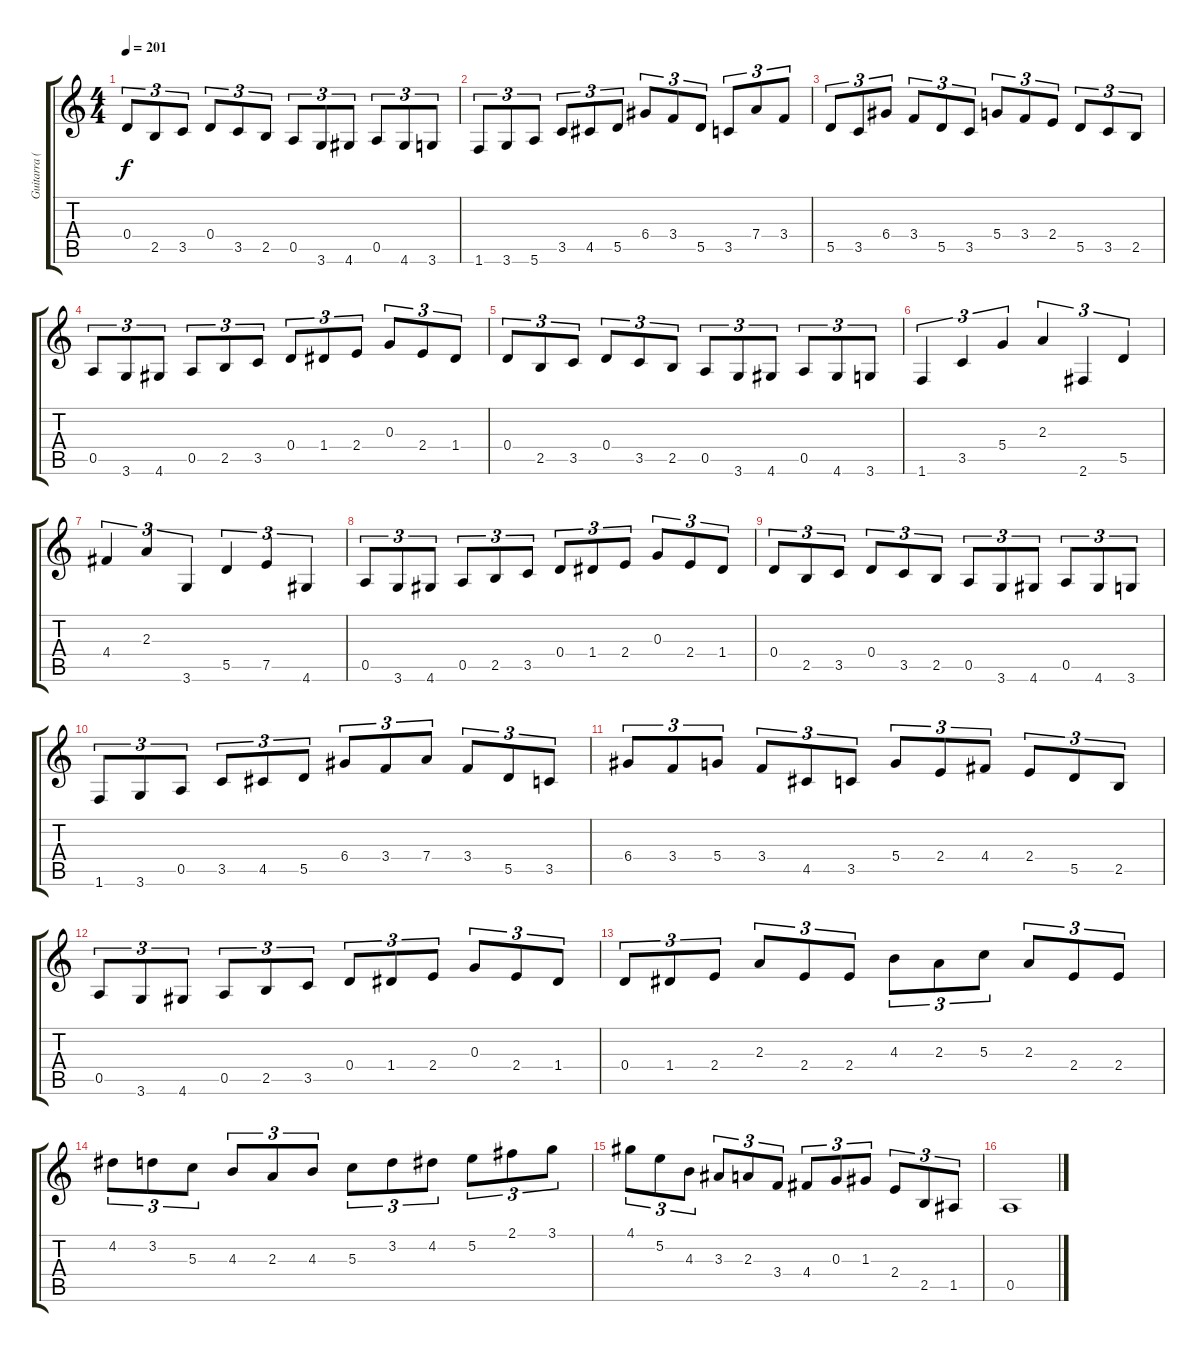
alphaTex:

\track ("Guitarra (Morse)" "Guitarra (") {instrument electricguitarclean}
\staff {score tabs}
\tuning (E4 B3 G3 D3 A2 E2) {hide}
\ts (4 4)
\tempo 201
\clef g2
\ks c
0.4.8{tu (3 2) dy f} 2.5.8{tu (3 2)} 3.5.8{tu (3 2)} 0.4.8{tu (3 2)} 3.5.8{tu (3 2)} 2.5.8{tu (3 2)} 0.5.8{tu (3 2)} 3.6.8{tu (3 2)} 4.6.8{tu (3 2)} 0.5.8{tu (3 2)} 4.6.8{tu (3 2)} 3.6.8{tu (3 2)} |
1.6.8{tu (3 2)} 3.6.8{tu (3 2)} 5.6.8{tu (3 2)} 3.5.8{tu (3 2)} 4.5.8{tu (3 2)} 5.5.8{tu (3 2)} 6.4.8{tu (3 2)} 3.4.8{tu (3 2)} 5.5.8{tu (3 2)} 3.5.8{tu (3 2)} 7.4.8{tu (3 2)} 3.4.8{tu (3 2)} |
5.5.8{tu (3 2)} 3.5.8{tu (3 2)} 6.4.8{tu (3 2)} 3.4.8{tu (3 2)} 5.5.8{tu (3 2)} 3.5.8{tu (3 2)} 5.4.8{tu (3 2)} 3.4.8{tu (3 2)} 2.4.8{tu (3 2)} 5.5.8{tu (3 2)} 3.5.8{tu (3 2)} 2.5.8{tu (3 2)} |
0.5.8{tu (3 2)} 3.6.8{tu (3 2)} 4.6.8{tu (3 2)} 0.5.8{tu (3 2)} 2.5.8{tu (3 2)} 3.5.8{tu (3 2)} 0.4.8{tu (3 2)} 1.4.8{tu (3 2)} 2.4.8{tu (3 2)} 0.3.8{tu (3 2)} 2.4.8{tu (3 2)} 1.4.8{tu (3 2)} |
0.4.8{tu (3 2)} 2.5.8{tu (3 2)} 3.5.8{tu (3 2)} 0.4.8{tu (3 2)} 3.5.8{tu (3 2)} 2.5.8{tu (3 2)} 0.5.8{tu (3 2)} 3.6.8{tu (3 2)} 4.6.8{tu (3 2)} 0.5.8{tu (3 2)} 4.6.8{tu (3 2)} 3.6.8{tu (3 2)} |
1.6.4{tu (3 2)} 3.5.4{tu (3 2)} 5.4.4{tu (3 2)} 2.3.4{tu (3 2)} 2.6.4{tu (3 2)} 5.5.4{tu (3 2)} |
4.4.4{tu (3 2)} 2.3.4{tu (3 2)} 3.6.4{tu (3 2)} 5.5.4{tu (3 2)} 7.5.4{tu (3 2)} 4.6.4{tu (3 2)} |
0.5.8{tu (3 2)} 3.6.8{tu (3 2)} 4.6.8{tu (3 2)} 0.5.8{tu (3 2)} 2.5.8{tu (3 2)} 3.5.8{tu (3 2)} 0.4.8{tu (3 2)} 1.4.8{tu (3 2)} 2.4.8{tu (3 2)} 0.3.8{tu (3 2)} 2.4.8{tu (3 2)} 1.4.8{tu (3 2)} |
0.4.8{tu (3 2)} 2.5.8{tu (3 2)} 3.5.8{tu (3 2)} 0.4.8{tu (3 2)} 3.5.8{tu (3 2)} 2.5.8{tu (3 2)} 0.5.8{tu (3 2)} 3.6.8{tu (3 2)} 4.6.8{tu (3 2)} 0.5.8{tu (3 2)} 4.6.8{tu (3 2)} 3.6.8{tu (3 2)} |
1.6.8{tu (3 2)} 3.6.8{tu (3 2)} 0.5.8{tu (3 2)} 3.5.8{tu (3 2)} 4.5.8{tu (3 2)} 5.5.8{tu (3 2)} 6.4.8{tu (3 2)} 3.4.8{tu (3 2)} 7.4.8{tu (3 2)} 3.4.8{tu (3 2)} 5.5.8{tu (3 2)} 3.5.8{tu (3 2)} |
6.4.8{tu (3 2)} 3.4.8{tu (3 2)} 5.4.8{tu (3 2)} 3.4.8{tu (3 2)} 4.5.8{tu (3 2)} 3.5.8{tu (3 2)} 5.4.8{tu (3 2)} 2.4.8{tu (3 2)} 4.4.8{tu (3 2)} 2.4.8{tu (3 2)} 5.5.8{tu (3 2)} 2.5.8{tu (3 2)} |
0.5.8{tu (3 2)} 3.6.8{tu (3 2)} 4.6.8{tu (3 2)} 0.5.8{tu (3 2)} 2.5.8{tu (3 2)} 3.5.8{tu (3 2)} 0.4.8{tu (3 2)} 1.4.8{tu (3 2)} 2.4.8{tu (3 2)} 0.3.8{tu (3 2)} 2.4.8{tu (3 2)} 1.4.8{tu (3 2)} |
0.4.8{tu (3 2)} 1.4.8{tu (3 2)} 2.4.8{tu (3 2)} 2.3.8{tu (3 2)} 2.4.8{tu (3 2)} 2.4.8{tu (3 2)} 4.3.8{tu (3 2)} 2.3.8{tu (3 2)} 5.3.8{tu (3 2)} 2.3.8{tu (3 2)} 2.4.8{tu (3 2)} 2.4.8{tu (3 2)} |
4.2.8{tu (3 2)} 3.2.8{tu (3 2)} 5.3.8{tu (3 2)} 4.3.8{tu (3 2)} 2.3.8{tu (3 2)} 4.3.8{tu (3 2)} 5.3.8{tu (3 2)} 3.2.8{tu (3 2)} 4.2.8{tu (3 2)} 5.2.8{tu (3 2)} 2.1.8{tu (3 2)} 3.1.8{tu (3 2)} |
4.1.8{tu (3 2)} 5.2.8{tu (3 2)} 4.3.8{tu (3 2)} 3.3.8{tu (3 2)} 2.3.8{tu (3 2)} 3.4.8{tu (3 2)} 4.4.8{tu (3 2)} 0.3.8{tu (3 2)} 1.3.8{tu (3 2)} 2.4.8{tu (3 2)} 2.5.8{tu (3 2)} 1.5.8{tu (3 2)} |
0.5.1
